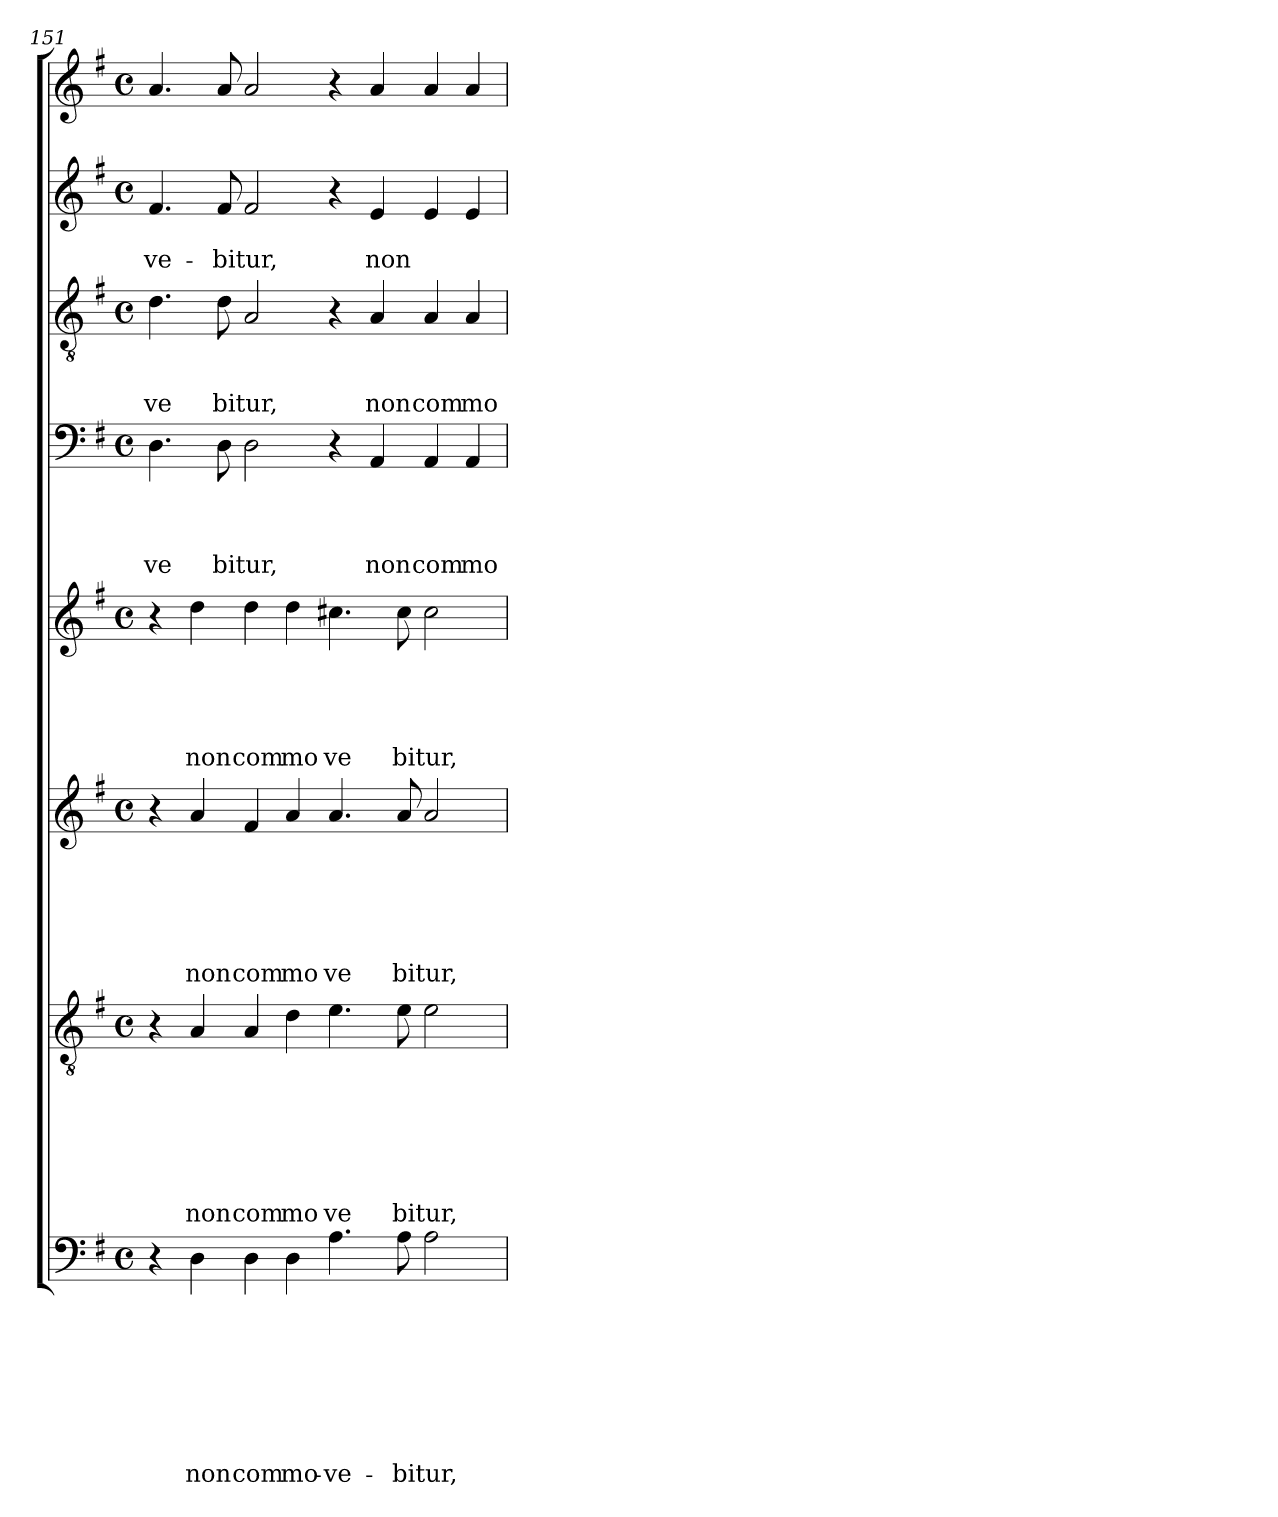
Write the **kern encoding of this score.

**kern	**text	**text	**text	**text	**text	**text	**text	**text	**kern	**text	**text	**text	**text	**text	**text	**text	**kern	**text	**text	**text	**text	**text	**text	**kern	**text	**text	**text	**text	**text	**kern	**text	**text	**text	**text	**kern	**text	**text	**text	**kern	**text	**text	**kern
*part8	*part8	*part8	*part8	*part8	*part8	*part8	*part8	*part8	*part7	*part7	*part7	*part7	*part7	*part7	*part7	*part7	*part6	*part6	*part6	*part6	*part6	*part6	*part6	*part5	*part5	*part5	*part5	*part5	*part5	*part4	*part4	*part4	*part4	*part4	*part3	*part3	*part3	*part3	*part2	*part2	*part2	*part1
*staff8	*staff8	*staff8	*staff8	*staff8	*staff8	*staff8	*staff8	*staff8	*staff7	*staff7	*staff7	*staff7	*staff7	*staff7	*staff7	*staff7	*staff6	*staff6	*staff6	*staff6	*staff6	*staff6	*staff6	*staff5	*staff5	*staff5	*staff5	*staff5	*staff5	*staff4	*staff4	*staff4	*staff4	*staff4	*staff3	*staff3	*staff3	*staff3	*staff2	*staff2	*staff2	*staff1
!!LO:PB:g=z
*clefF4	*	*	*	*	*	*	*	*	*clefGv2	*	*	*	*	*	*	*	*clefG2	*	*	*	*	*	*	*clefG2	*	*	*	*	*	*clefF4	*	*	*	*	*clefGv2	*	*	*	*clefG2	*	*	*clefG2
*k[f#]	*	*	*	*	*	*	*	*	*k[f#]	*	*	*	*	*	*	*	*k[f#]	*	*	*	*	*	*	*k[f#]	*	*	*	*	*	*k[f#]	*	*	*	*	*k[f#]	*	*	*	*k[f#]	*	*	*k[f#]
*G:	*	*	*	*	*	*	*	*	*G:	*	*	*	*	*	*	*	*G:	*	*	*	*	*	*	*G:	*	*	*	*	*	*G:	*	*	*	*	*G:	*	*	*	*G:	*	*	*G:
*M4/4	*	*	*	*	*	*	*	*	*M4/4	*	*	*	*	*	*	*	*M4/4	*	*	*	*	*	*	*M4/4	*	*	*	*	*	*M4/4	*	*	*	*	*M4/4	*	*	*	*M4/4	*	*	*M4/4
*met(c)	*	*	*	*	*	*	*	*	*met(c)	*	*	*	*	*	*	*	*met(c)	*	*	*	*	*	*	*met(c)	*	*	*	*	*	*met(c)	*	*	*	*	*met(c)	*	*	*	*met(c)	*	*	*met(c)
=151	=151	=151	=151	=151	=151	=151	=151	=151	=151	=151	=151	=151	=151	=151	=151	=151	=151	=151	=151	=151	=151	=151	=151	=151	=151	=151	=151	=151	=151	=151	=151	=151	=151	=151	=151	=151	=151	=151	=151	=151	=151	=151
!	!	!	!	!	!	!	!	!	!	!	!	!	!	!	!	!	!	!	!	!	!	!	!	!	!	!	!	!	!	!	!	!	!	!LO:LY:b	!	!	!	!LO:LY:b	!	!	!LO:LY:b	!
4r	.	.	.	.	.	.	.	.	4r	.	.	.	.	.	.	.	4r	.	.	.	.	.	.	4r	.	.	.	.	.	4.D\	.	.	.	-ve	4.d\	.	.	-ve	4.f#/	.	ve-	4.a/
!	!	!	!	!	!	!	!	!LO:LY:b	!	!	!	!	!	!	!	!LO:LY:b	!	!	!	!	!	!	!LO:LY:b	!	!	!	!	!	!LO:LY:b	!	!	!	!	!	!	!	!	!	!	!	!	!
4D\	.	.	.	.	.	.	.	non	4A/	.	.	.	.	.	.	non	4a/	.	.	.	.	.	non	4dd\	.	.	.	.	non	.	.	.	.	.	.	.	.	.	.	.	.	.
!	!	!	!	!	!	!	!	!	!	!	!	!	!	!	!	!	!	!	!	!	!	!	!	!	!	!	!	!	!	!	!	!	!	!LO:LY:b	!	!	!	!LO:LY:b	!	!	!LO:LY:b	!
.	.	.	.	.	.	.	.	.	.	.	.	.	.	.	.	.	.	.	.	.	.	.	.	.	.	.	.	.	.	8D\	.	.	.	bitur,	8d\	.	.	bitur,	8f#/	.	-bitur,	8a/
!	!	!	!	!	!	!	!	!LO:LY:b	!	!	!	!	!	!	!	!LO:LY:b	!	!	!	!	!	!	!LO:LY:b	!	!	!	!	!	!LO:LY:b	!	!	!	!	!	!	!	!	!	!	!	!	!
4D\	.	.	.	.	.	.	.	com	4A/	.	.	.	.	.	.	com	4f#/	.	.	.	.	.	com	4dd\	.	.	.	.	com	2D\	.	.	.	.	2A/	.	.	.	2f#/	.	.	2a/
!	!	!	!	!	!	!	!	!LO:LY:b	!	!	!	!	!	!	!	!LO:LY:b	!	!	!	!	!	!	!LO:LY:b	!	!	!	!	!	!LO:LY:b	!	!	!	!	!	!	!	!	!	!	!	!	!
4D\	.	.	.	.	.	.	.	mo-	4d\	.	.	.	.	.	.	mo	4a/	.	.	.	.	.	mo	4dd\	.	.	.	.	mo	.	.	.	.	.	.	.	.	.	.	.	.	.
!	!	!	!	!	!	!	!	!LO:LY:b	!	!	!	!	!	!	!	!LO:LY:b	!	!	!	!	!	!	!LO:LY:b	!	!	!	!	!	!LO:LY:b	!	!	!	!	!	!	!	!	!	!	!	!	!
4.A\	.	.	.	.	.	.	.	-ve-	4.e\	.	.	.	.	.	.	ve	4.a/	.	.	.	.	.	ve	4.cc#X\	.	.	.	.	ve	4r	.	.	.	.	4r	.	.	.	4r	.	.	4r
!	!	!	!	!	!	!	!	!	!	!	!	!	!	!	!	!	!	!	!	!	!	!	!	!	!	!	!	!	!	!	!	!	!	!LO:LY:b	!	!	!	!LO:LY:b	!	!	!LO:LY:b	!
.	.	.	.	.	.	.	.	.	.	.	.	.	.	.	.	.	.	.	.	.	.	.	.	.	.	.	.	.	.	4AA/	.	.	.	non	4A/	.	.	non	4e/	.	non	4a/
!	!	!	!	!	!	!	!	!LO:LY:b	!	!	!	!	!	!	!	!LO:LY:b	!	!	!	!	!	!	!LO:LY:b	!	!	!	!	!	!LO:LY:b	!	!	!	!	!	!	!	!	!	!	!	!	!
8A\	.	.	.	.	.	.	.	-bitur,	8e\	.	.	.	.	.	.	bitur,	8a/	.	.	.	.	.	bitur,	8cc#\	.	.	.	.	bitur,	.	.	.	.	.	.	.	.	.	.	.	.	.
!	!	!	!	!	!	!	!	!	!	!	!	!	!	!	!	!	!	!	!	!	!	!	!	!	!	!	!	!	!	!	!	!	!	!LO:LY:b	!	!	!	!LO:LY:b	!	!	!	!
2A\	.	.	.	.	.	.	.	.	2e\	.	.	.	.	.	.	.	2a/	.	.	.	.	.	.	2cc#\	.	.	.	.	.	4AA/	.	.	.	com	4A/	.	.	com	4e/	.	.	4a/
!	!	!	!	!	!	!	!	!	!	!	!	!	!	!	!	!	!	!	!	!	!	!	!	!	!	!	!	!	!	!	!	!	!	!LO:LY:b	!	!	!	!LO:LY:b	!	!	!	!
.	.	.	.	.	.	.	.	.	.	.	.	.	.	.	.	.	.	.	.	.	.	.	.	.	.	.	.	.	.	4AA/	.	.	.	mo	4A/	.	.	mo	4e/	.	.	4a/
=	=	=	=	=	=	=	=	=	=	=	=	=	=	=	=	=	=	=	=	=	=	=	=	=	=	=	=	=	=	=	=	=	=	=	=	=	=	=	=	=	=	=
*-	*-	*-	*-	*-	*-	*-	*-	*-	*-	*-	*-	*-	*-	*-	*-	*-	*-	*-	*-	*-	*-	*-	*-	*-	*-	*-	*-	*-	*-	*-	*-	*-	*-	*-	*-	*-	*-	*-	*-	*-	*-	*-
